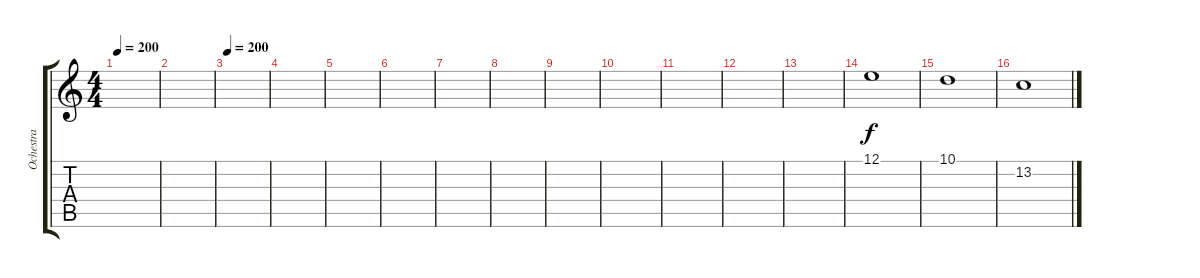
\track ("Ochestra" "Ochestra") {instrument stringensemble1}
\staff {score tabs}
\tuning (E4 B3 G3 D3 A2 E2) {hide}
\ts (4 4)
\tempo 200
\clef g2
\ks c
|
|
\tempo 200
|
|
|
|
|
|
|
|
|
|
|
12.1.1 |
10.1.1 |
13.2.1
